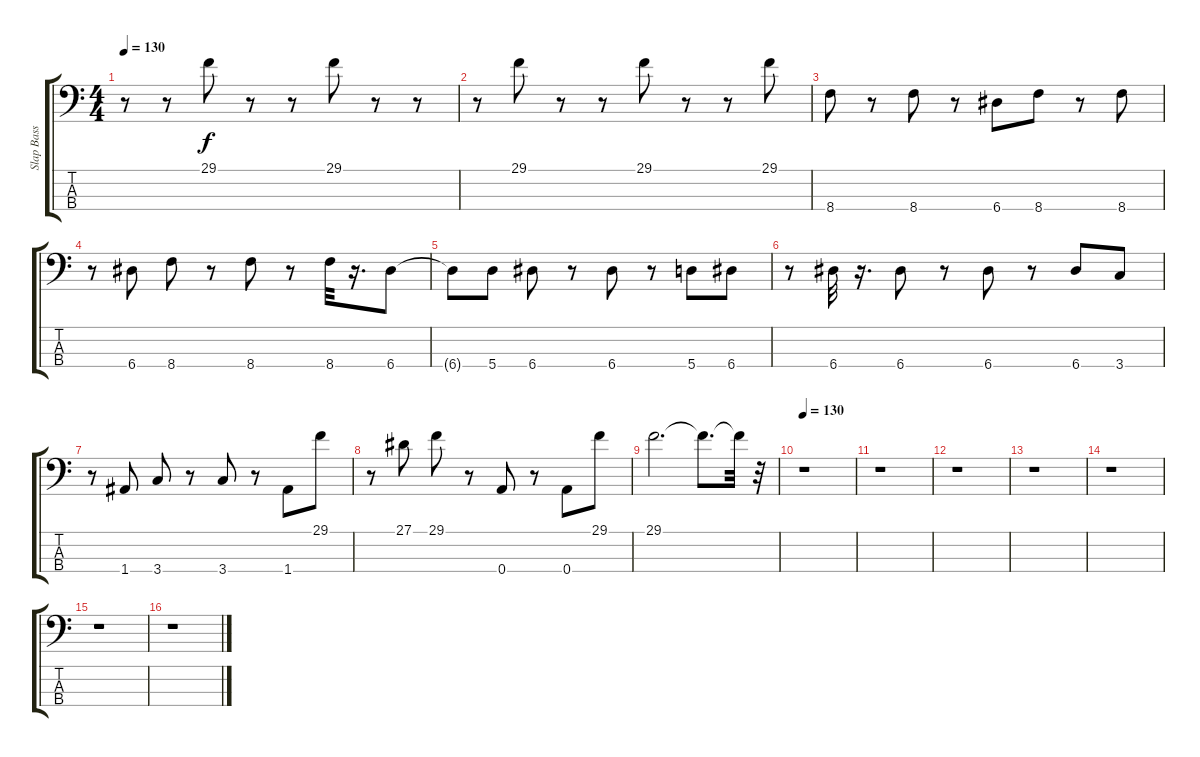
\track ("Slap Bass 2" "Slap Bass ") {instrument slapbass2}
\staff {score tabs}
\tuning (C-1 G2 D2 A1) {hide}
\ts (4 4)
\tempo 130
\clef f4
\ks c
r.8{dy f} r.8 29.1.8 r.8 r.8 29.1.8 r.8 r.8 |
r.8 29.1.8 r.8 r.8 29.1.8 r.8 r.8 29.1.8 |
8.4.8 r.8 8.4.8 r.8 6.4.8 8.4.8 r.8 8.4.8 |
r.8 6.4.8 8.4.8 r.8 8.4.8 r.8 8.4.32 r.16{d} 6.4.8 |
6.4{t}.8 5.4.8 6.4.8 r.8 6.4.8 r.8 5.4.8 6.4.8 |
r.8 6.4.32 r.16{d} 6.4.8 r.8 6.4.8 r.8 6.4.8 3.4.8 |
r.8 1.4.8 3.4.8 r.8 3.4.8 r.8 1.4.8 29.1.8 |
r.8 27.1.8 29.1.8 r.8 0.4.8 r.8 0.4.8 29.1.8 |
29.1.2{d} 29.1{t}.8{d} 29.1{t}.32 r.32 |
\tempo 130
r.1 |
r.1 |
r.1 |
r.1 |
r.1 |
r.1 |
r.1
